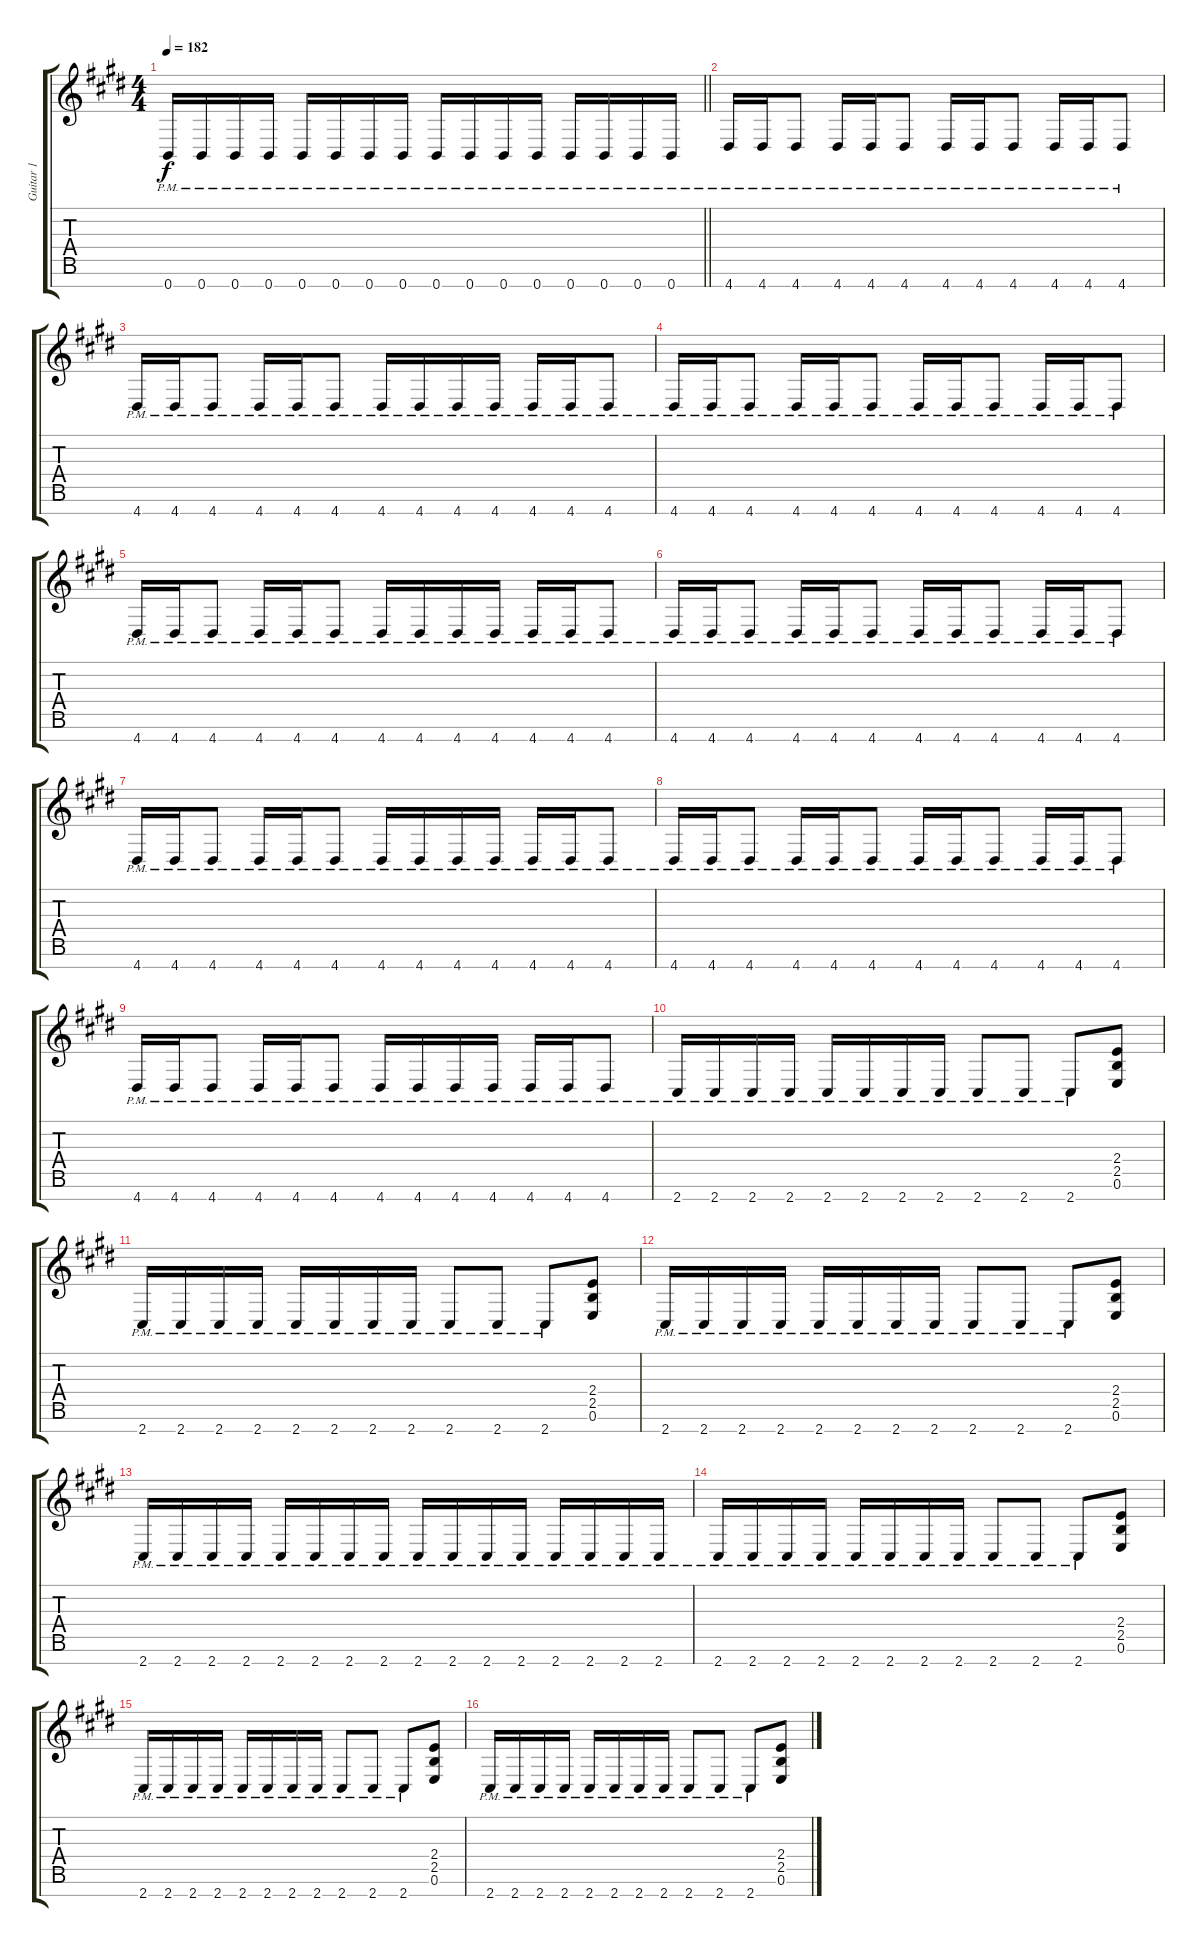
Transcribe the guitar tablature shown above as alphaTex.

\track ("Guitar 1" "Guitar 1") {instrument overdrivenguitar}
\staff {score tabs}
\tuning (E4 B3 G3 D3 A2 E2 B1) {hide}
\ts (4 4)
\tempo 182
\clef g2
\barLineRight lightlight
\ks c#minor
0.7{pm}.16{dy f} 0.7{pm}.16 0.7{pm}.16 0.7{pm}.16 0.7{pm}.16 0.7{pm}.16 0.7{pm}.16 0.7{pm}.16 0.7{pm}.16 0.7{pm}.16 0.7{pm}.16 0.7{pm}.16 0.7{pm}.16 0.7{pm}.16 0.7{pm}.16 0.7{pm}.16 |
4.7{pm}.16 4.7{pm}.16 4.7{pm}.8 4.7{pm}.16 4.7{pm}.16 4.7{pm}.8 4.7{pm}.16 4.7{pm}.16 4.7{pm}.8 4.7{pm}.16 4.7{pm}.16 4.7{pm}.8 |
4.7{pm}.16 4.7{pm}.16 4.7{pm}.8 4.7{pm}.16 4.7{pm}.16 4.7{pm}.8 4.7{pm}.16 4.7{pm}.16 4.7{pm}.16 4.7{pm}.16 4.7{pm}.16 4.7{pm}.16 4.7{pm}.8 |
4.7{pm}.16 4.7{pm}.16 4.7{pm}.8 4.7{pm}.16 4.7{pm}.16 4.7{pm}.8 4.7{pm}.16 4.7{pm}.16 4.7{pm}.8 4.7{pm}.16 4.7{pm}.16 4.7{pm}.8 |
4.7{pm}.16 4.7{pm}.16 4.7{pm}.8 4.7{pm}.16 4.7{pm}.16 4.7{pm}.8 4.7{pm}.16 4.7{pm}.16 4.7{pm}.16 4.7{pm}.16 4.7{pm}.16 4.7{pm}.16 4.7{pm}.8 |
4.7{pm}.16 4.7{pm}.16 4.7{pm}.8 4.7{pm}.16 4.7{pm}.16 4.7{pm}.8 4.7{pm}.16 4.7{pm}.16 4.7{pm}.8 4.7{pm}.16 4.7{pm}.16 4.7{pm}.8 |
4.7{pm}.16 4.7{pm}.16 4.7{pm}.8 4.7{pm}.16 4.7{pm}.16 4.7{pm}.8 4.7{pm}.16 4.7{pm}.16 4.7{pm}.16 4.7{pm}.16 4.7{pm}.16 4.7{pm}.16 4.7{pm}.8 |
4.7{pm}.16 4.7{pm}.16 4.7{pm}.8 4.7{pm}.16 4.7{pm}.16 4.7{pm}.8 4.7{pm}.16 4.7{pm}.16 4.7{pm}.8 4.7{pm}.16 4.7{pm}.16 4.7{pm}.8 |
4.7{pm}.16 4.7{pm}.16 4.7{pm}.8 4.7{pm}.16 4.7{pm}.16 4.7{pm}.8 4.7{pm}.16 4.7{pm}.16 4.7{pm}.16 4.7{pm}.16 4.7{pm}.16 4.7{pm}.16 4.7{pm}.8 |
2.7{pm}.16 2.7{pm}.16 2.7{pm}.16 2.7{pm}.16 2.7{pm}.16 2.7{pm}.16 2.7{pm}.16 2.7{pm}.16 2.7{pm}.8 2.7{pm}.8 2.7{pm}.8 (2.4 2.5 0.6).8 |
2.7{pm}.16 2.7{pm}.16 2.7{pm}.16 2.7{pm}.16 2.7{pm}.16 2.7{pm}.16 2.7{pm}.16 2.7{pm}.16 2.7{pm}.8 2.7{pm}.8 2.7{pm}.8 (2.4 2.5 0.6).8 |
2.7{pm}.16 2.7{pm}.16 2.7{pm}.16 2.7{pm}.16 2.7{pm}.16 2.7{pm}.16 2.7{pm}.16 2.7{pm}.16 2.7{pm}.8 2.7{pm}.8 2.7{pm}.8 (2.4 2.5 0.6).8 |
2.7{pm}.16 2.7{pm}.16 2.7{pm}.16 2.7{pm}.16 2.7{pm}.16 2.7{pm}.16 2.7{pm}.16 2.7{pm}.16 2.7{pm}.16 2.7{pm}.16 2.7{pm}.16 2.7{pm}.16 2.7{pm}.16 2.7{pm}.16 2.7{pm}.16 2.7{pm}.16 |
2.7{pm}.16 2.7{pm}.16 2.7{pm}.16 2.7{pm}.16 2.7{pm}.16 2.7{pm}.16 2.7{pm}.16 2.7{pm}.16 2.7{pm}.8 2.7{pm}.8 2.7{pm}.8 (2.4 2.5 0.6).8 |
2.7{pm}.16 2.7{pm}.16 2.7{pm}.16 2.7{pm}.16 2.7{pm}.16 2.7{pm}.16 2.7{pm}.16 2.7{pm}.16 2.7{pm}.8 2.7{pm}.8 2.7{pm}.8 (2.4 2.5 0.6).8 |
2.7{pm}.16 2.7{pm}.16 2.7{pm}.16 2.7{pm}.16 2.7{pm}.16 2.7{pm}.16 2.7{pm}.16 2.7{pm}.16 2.7{pm}.8 2.7{pm}.8 2.7{pm}.8 (2.4 2.5 0.6).8
